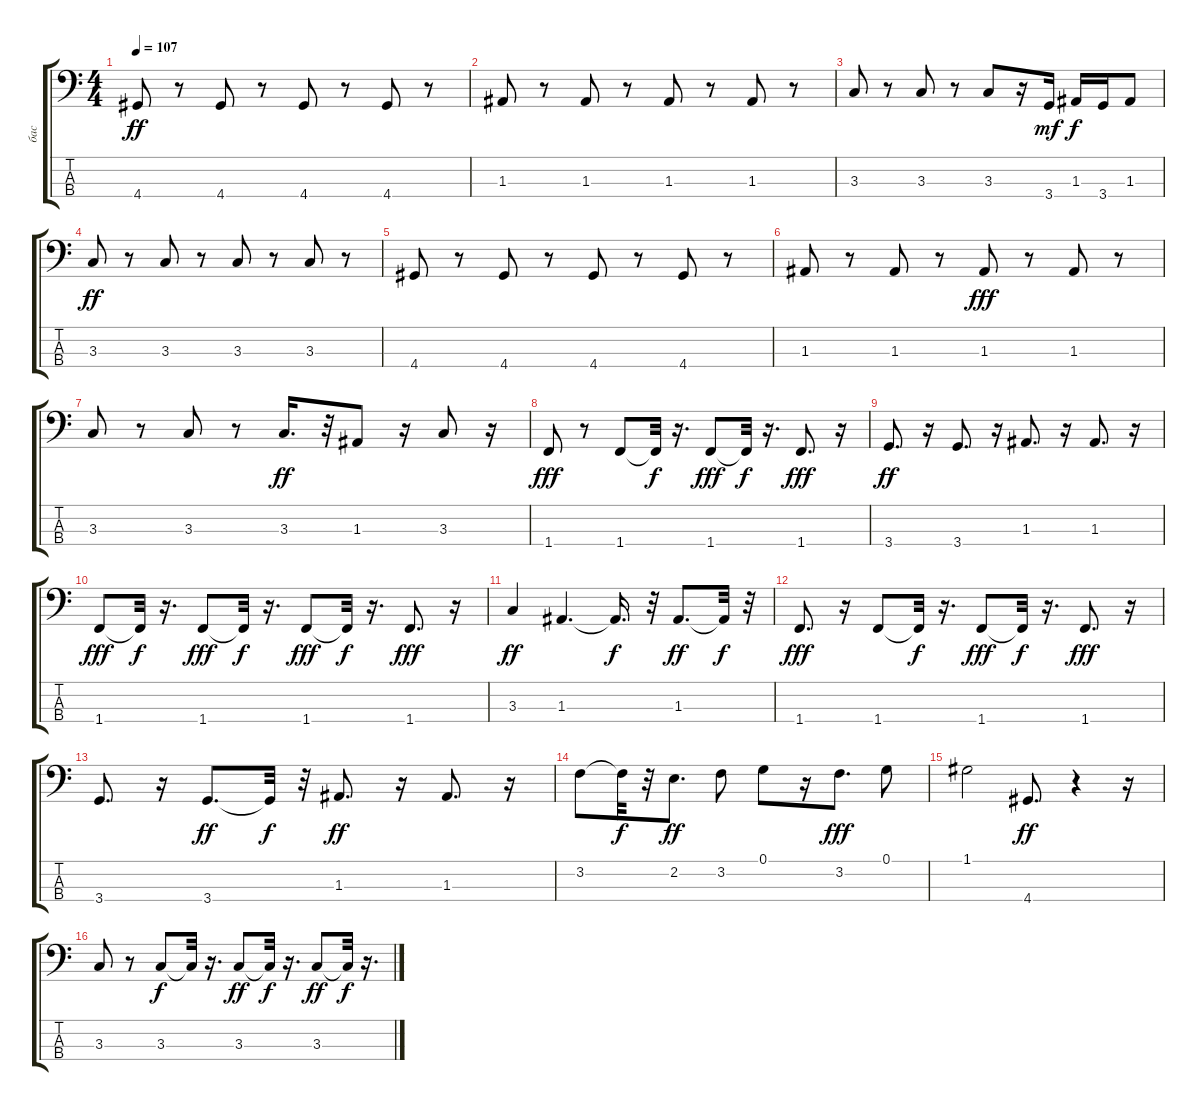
\track ("бас" "бас") {instrument acousticguitarsteel}
\staff {score tabs}
\tuning (G2 D2 A1 E1) {hide}
\ts (4 4)
\tempo 107
\clef f4
\ks c
4.4.8{dy ff} r.8 4.4.8 r.8 4.4.8 r.8 4.4.8 r.8 |
1.3.8 r.8 1.3.8 r.8 1.3.8 r.8 1.3.8 r.8 |
3.3.8 r.8 3.3.8 r.8 3.3.8 r.16 3.4.16{dy mf} 1.3.16{dy f} 3.4.16 1.3.8 |
3.3.8{dy ff} r.8 3.3.8 r.8 3.3.8 r.8 3.3.8 r.8 |
4.4.8 r.8 4.4.8 r.8 4.4.8 r.8 4.4.8 r.8 |
1.3.8 r.8 1.3.8 r.8 1.3.8{dy fff} r.8 1.3.8 r.8 |
3.3.8 r.8 3.3.8 r.8 3.3.16{d dy ff} r.32 1.3.8 r.16 3.3.8 r.16 |
1.4.8{dy fff} r.8 1.4.8 1.4{t}.32{dy f} r.16{d} 1.4.8{dy fff} 1.4{t}.32{dy f} r.16{d} 1.4.8{d dy fff} r.16 |
3.4.8{d dy ff} r.16 3.4.8{d} r.16 1.3.8{d} r.16 1.3.8{d} r.16 |
1.4.8{dy fff} 1.4{t}.32{dy f} r.16{d} 1.4.8{dy fff} 1.4{t}.32{dy f} r.16{d} 1.4.8{dy fff} 1.4{t}.32{dy f} r.16{d} 1.4.8{d dy fff} r.16 |
3.3.4{dy ff} 1.3.4{d} 1.3{t}.16{d dy f} r.32 1.3.8{d dy ff} 1.3{t}.32{dy f} r.32 |
1.4.8{d dy fff} r.16 1.4.8 1.4{t}.32{dy f} r.16{d} 1.4.8{dy fff} 1.4{t}.32{dy f} r.16{d} 1.4.8{d dy fff} r.16 |
3.4.8{d} r.16 3.4.8{d dy ff} 3.4{t}.32{dy f} r.32 1.3.8{d dy ff} r.16 1.3.8{d} r.16 |
3.2.8 3.2{t}.32{dy f} r.32 2.2.8{d dy ff} 3.2.8 0.1.8 r.16 3.2.8{d dy fff} 0.1.8 |
1.1.2 4.4.8{d dy ff} r.4 r.16 |
3.3.8 r.8 3.3.8{dy f} 3.3{t}.32 r.16{d} 3.3.8{dy ff} 3.3{t}.32{dy f} r.16{d} 3.3.8{dy ff} 3.3{t}.32{dy f} r.16{d}
